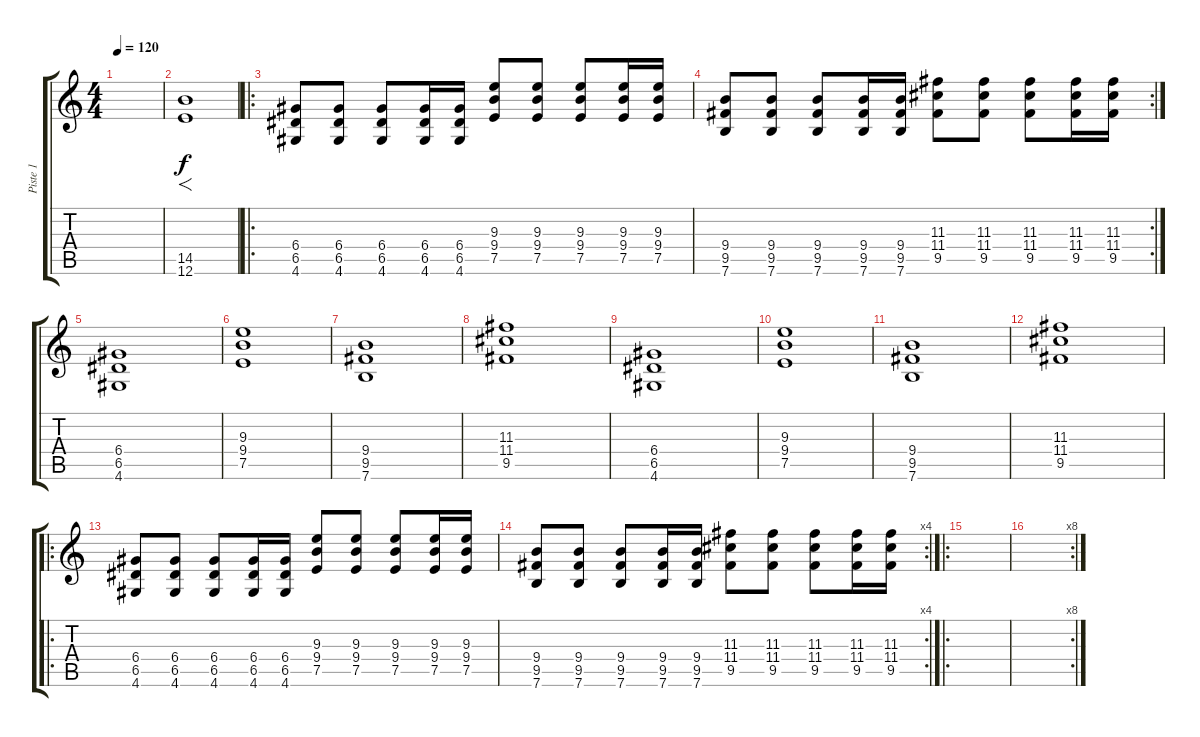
\track ("Piste 1" "Piste 1") {instrument distortionguitar}
\staff {score tabs}
\tuning (E4 B3 G3 D3 A2 E2) {hide}
\ts (4 4)
\tempo 120
\clef g2
\ks c
|
(14.5 12.6).1{f} |
\ro
(6.4 6.5 4.6).8 (6.4 6.5 4.6).8 (6.4 6.5 4.6).8 (6.4 6.5 4.6).16 (6.4 6.5 4.6).16 (9.3 9.4 7.5).8 (9.3 9.4 7.5).8 (9.3 9.4 7.5).8 (9.3 9.4 7.5).16 (9.3 9.4 7.5).16 |
\rc 2
(9.4 9.5 7.6).8 (9.4 9.5 7.6).8 (9.4 9.5 7.6).8 (9.4 9.5 7.6).16 (9.4 9.5 7.6).16 (11.3 11.4 9.5).8 (11.3 11.4 9.5).8 (11.3 11.4 9.5).8 (11.3 11.4 9.5).16 (11.3 11.4 9.5).16 |
(6.4 6.5 4.6).1 |
(9.3 9.4 7.5).1 |
(9.4 9.5 7.6).1 |
(11.3 11.4 9.5).1 |
(6.4 6.5 4.6).1 |
(9.3 9.4 7.5).1 |
(9.4 9.5 7.6).1 |
(11.3 11.4 9.5).1 |
\ro
(6.4 6.5 4.6).8 (6.4 6.5 4.6).8 (6.4 6.5 4.6).8 (6.4 6.5 4.6).16 (6.4 6.5 4.6).16 (9.3 9.4 7.5).8 (9.3 9.4 7.5).8 (9.3 9.4 7.5).8 (9.3 9.4 7.5).16 (9.3 9.4 7.5).16 |
\rc 4
(9.4 9.5 7.6).8 (9.4 9.5 7.6).8 (9.4 9.5 7.6).8 (9.4 9.5 7.6).16 (9.4 9.5 7.6).16 (11.3 11.4 9.5).8 (11.3 11.4 9.5).8 (11.3 11.4 9.5).8 (11.3 11.4 9.5).16 (11.3 11.4 9.5).16 |
\ro
|
\rc 8
